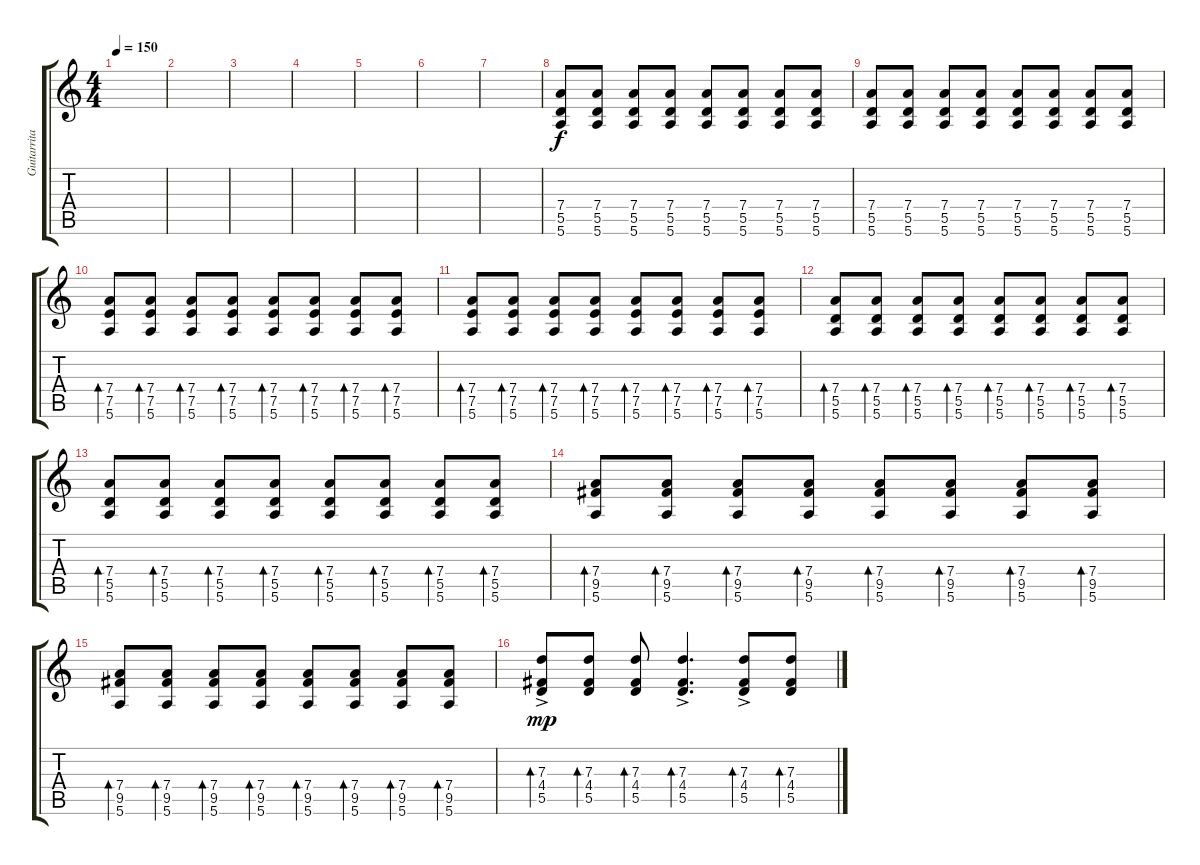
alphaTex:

\track ("Guitarrita" "Guitarrita") {instrument acousticguitarsteel}
\staff {score tabs}
\tuning (E4 B3 G3 D3 A2 E2) {hide}
\ts (4 4)
\tempo 150
\clef g2
\ks c
|
|
|
|
|
|
|
(7.4 5.5 5.6).8 (7.4 5.5 5.6).8 (7.4 5.5 5.6).8 (7.4 5.5 5.6).8 (7.4 5.5 5.6).8 (7.4 5.5 5.6).8 (7.4 5.5 5.6).8 (7.4 5.5 5.6).8 |
(7.4 5.5 5.6).8 (7.4 5.5 5.6).8 (7.4 5.5 5.6).8 (7.4 5.5 5.6).8 (7.4 5.5 5.6).8 (7.4 5.5 5.6).8 (7.4 5.5 5.6).8 (7.4 5.5 5.6).8 |
(7.4 7.5 5.6).8{bd 240} (7.4 7.5 5.6).8{bd 240} (7.4 7.5 5.6).8{bd 240} (7.4 7.5 5.6).8{bd 240} (7.4 7.5 5.6).8{bd 240} (7.4 7.5 5.6).8{bd 240} (7.4 7.5 5.6).8{bd 240} (7.4 7.5 5.6).8{bd 240} |
(7.4 7.5 5.6).8{bd 240} (7.4 7.5 5.6).8{bd 240} (7.4 7.5 5.6).8{bd 240} (7.4 7.5 5.6).8{bd 240} (7.4 7.5 5.6).8{bd 240} (7.4 7.5 5.6).8{bd 240} (7.4 7.5 5.6).8{bd 240} (7.4 7.5 5.6).8{bd 240} |
(7.4 5.5 5.6).8{bd 240} (7.4 5.5 5.6).8{bd 240} (7.4 5.5 5.6).8{bd 240} (7.4 5.5 5.6).8{bd 240} (7.4 5.5 5.6).8{bd 240} (7.4 5.5 5.6).8{bd 240} (7.4 5.5 5.6).8{bd 240} (7.4 5.5 5.6).8{bd 240} |
(7.4 5.5 5.6).8{bd 240} (7.4 5.5 5.6).8{bd 240} (7.4 5.5 5.6).8{bd 240} (7.4 5.5 5.6).8{bd 240} (7.4 5.5 5.6).8{bd 240} (7.4 5.5 5.6).8{bd 240} (7.4 5.5 5.6).8{bd 240} (7.4 5.5 5.6).8{bd 240} |
(7.4 9.5 5.6).8{bd 240} (7.4 9.5 5.6).8{bd 240} (7.4 9.5 5.6).8{bd 240} (7.4 9.5 5.6).8{bd 240} (7.4 9.5 5.6).8{bd 240} (7.4 9.5 5.6).8{bd 240} (7.4 9.5 5.6).8{bd 240} (7.4 9.5 5.6).8{bd 240} |
(7.4 9.5 5.6).8{bd 240} (7.4 9.5 5.6).8{bd 240} (7.4 9.5 5.6).8{bd 240} (7.4 9.5 5.6).8{bd 240} (7.4 9.5 5.6).8{bd 240} (7.4 9.5 5.6).8{bd 240} (7.4 9.5 5.6).8{bd 240} (7.4 9.5 5.6).8{bd 240} |
(7.3{ac} 4.4{ac} 5.5{ac}).8{bd 240 dy mp} (7.3 4.4 5.5).8{bd 240} (7.3 4.4 5.5).8{bd 240} (7.3{ac} 4.4{ac} 5.5{ac}).4{d bd 240} (7.3{ac} 4.4{ac} 5.5{ac}).8{bd 240} (7.3 4.4 5.5).8{bd 240}
